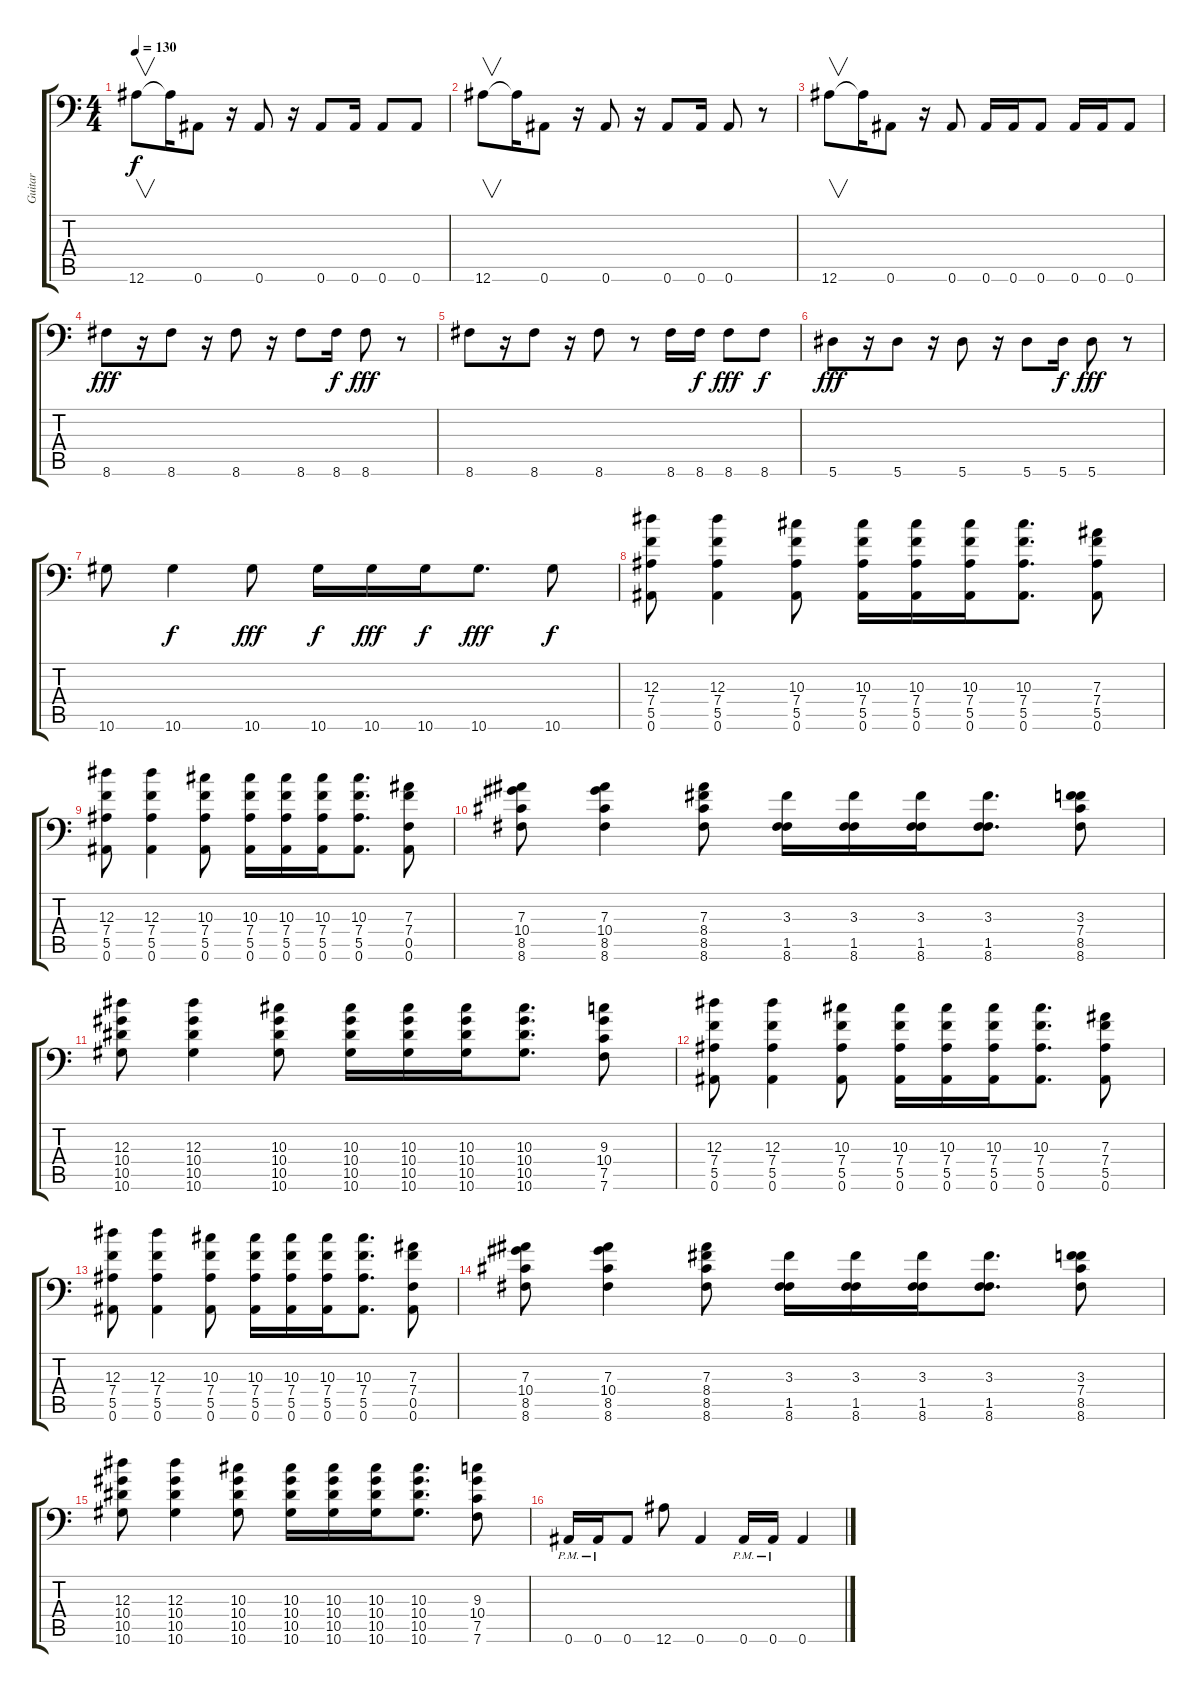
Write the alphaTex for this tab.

\track ("Guitar" "Guitar") {instrument distortionguitar}
\staff {score tabs}
\tuning (C4 G3 Eb3 Bb2 F2 Bb1) {hide}
\ts (4 4)
\tempo 130
\clef f4
\ks c
12.6.8{v dy f} 12.6{t}.16 0.6.8 r.16 0.6.8 r.16 0.6.8 0.6.16 0.6.8 0.6.8 |
12.6.8{v} 12.6{t}.16 0.6.8 r.16 0.6.8 r.16 0.6.8 0.6.16 0.6.8 r.8 |
12.6.8{v} 12.6{t}.16 0.6.8 r.16 0.6.8 0.6.16 0.6.16 0.6.8 0.6.16 0.6.16 0.6.8 |
8.6.8{dy fff} r.16 8.6.8 r.16 8.6.8 r.16 8.6.8 8.6.16{dy f} 8.6.8{dy fff} r.8 |
8.6.8 r.16 8.6.8 r.16 8.6.8 r.8 8.6.16 8.6.16{dy f} 8.6.8{dy fff} 8.6.8{dy f} |
5.6.8{dy fff} r.16 5.6.8 r.16 5.6.8 r.16 5.6.8 5.6.16{dy f} 5.6.8{dy fff} r.8 |
10.6.8 10.6.4{dy f} 10.6.8{dy fff} 10.6.16{dy f} 10.6.16{dy fff} 10.6.16{dy f} 10.6.8{d dy fff} 10.6.8{dy f} |
(12.3 7.4 5.5 0.6).8 (12.3 7.4 5.5 0.6).4 (10.3 7.4 5.5 0.6).8 (10.3 7.4 5.5 0.6).16 (10.3 7.4 5.5 0.6).16 (10.3 7.4 5.5 0.6).16 (10.3 7.4 5.5 0.6).8{d} (7.3 7.4 5.5 0.6).8 |
(12.3 7.4 5.5 0.6).8 (12.3 7.4 5.5 0.6).4 (10.3 7.4 5.5 0.6).8 (10.3 7.4 5.5 0.6).16 (10.3 7.4 5.5 0.6).16 (10.3 7.4 5.5 0.6).16 (10.3 7.4 5.5 0.6).8{d} (7.3 7.4 0.5 0.6).8 |
(7.3 10.4 8.5 8.6).8 (7.3 10.4 8.5 8.6).4 (7.3 8.4 8.5 8.6).8 (3.3 1.5 8.6).16{beam merge} (3.3 1.5 8.6).16{beam merge} (3.3 1.5 8.6).16 (3.3 1.5 8.6).8{d} (3.3 7.4 8.5 8.6).8 |
(12.3 10.4 10.5 10.6).8 (12.3 10.4 10.5 10.6).4 (10.3 10.4 10.5 10.6).8 (10.3 10.4 10.5 10.6).16{beam merge} (10.3 10.4 10.5 10.6).16{beam merge} (10.3 10.4 10.5 10.6).16 (10.3 10.4 10.5 10.6).8{d} (9.3 10.4 7.5 7.6).8 |
(12.3 7.4 5.5 0.6).8 (12.3 7.4 5.5 0.6).4 (10.3 7.4 5.5 0.6).8 (10.3 7.4 5.5 0.6).16 (10.3 7.4 5.5 0.6).16 (10.3 7.4 5.5 0.6).16 (10.3 7.4 5.5 0.6).8{d} (7.3 7.4 5.5 0.6).8 |
(12.3 7.4 5.5 0.6).8 (12.3 7.4 5.5 0.6).4 (10.3 7.4 5.5 0.6).8 (10.3 7.4 5.5 0.6).16 (10.3 7.4 5.5 0.6).16 (10.3 7.4 5.5 0.6).16 (10.3 7.4 5.5 0.6).8{d} (7.3 7.4 0.5 0.6).8 |
(7.3 10.4 8.5 8.6).8 (7.3 10.4 8.5 8.6).4 (7.3 8.4 8.5 8.6).8 (3.3 1.5 8.6).16{beam merge} (3.3 1.5 8.6).16{beam merge} (3.3 1.5 8.6).16 (3.3 1.5 8.6).8{d} (3.3 7.4 8.5 8.6).8 |
(12.3 10.4 10.5 10.6).8 (12.3 10.4 10.5 10.6).4 (10.3 10.4 10.5 10.6).8 (10.3 10.4 10.5 10.6).16{beam merge} (10.3 10.4 10.5 10.6).16{beam merge} (10.3 10.4 10.5 10.6).16 (10.3 10.4 10.5 10.6).8{d} (9.3 10.4 7.5 7.6).8 |
0.6{pm}.16 0.6{pm}.16 0.6.8 12.6.8 0.6.4 0.6{pm}.16 0.6{pm}.16 0.6.4
